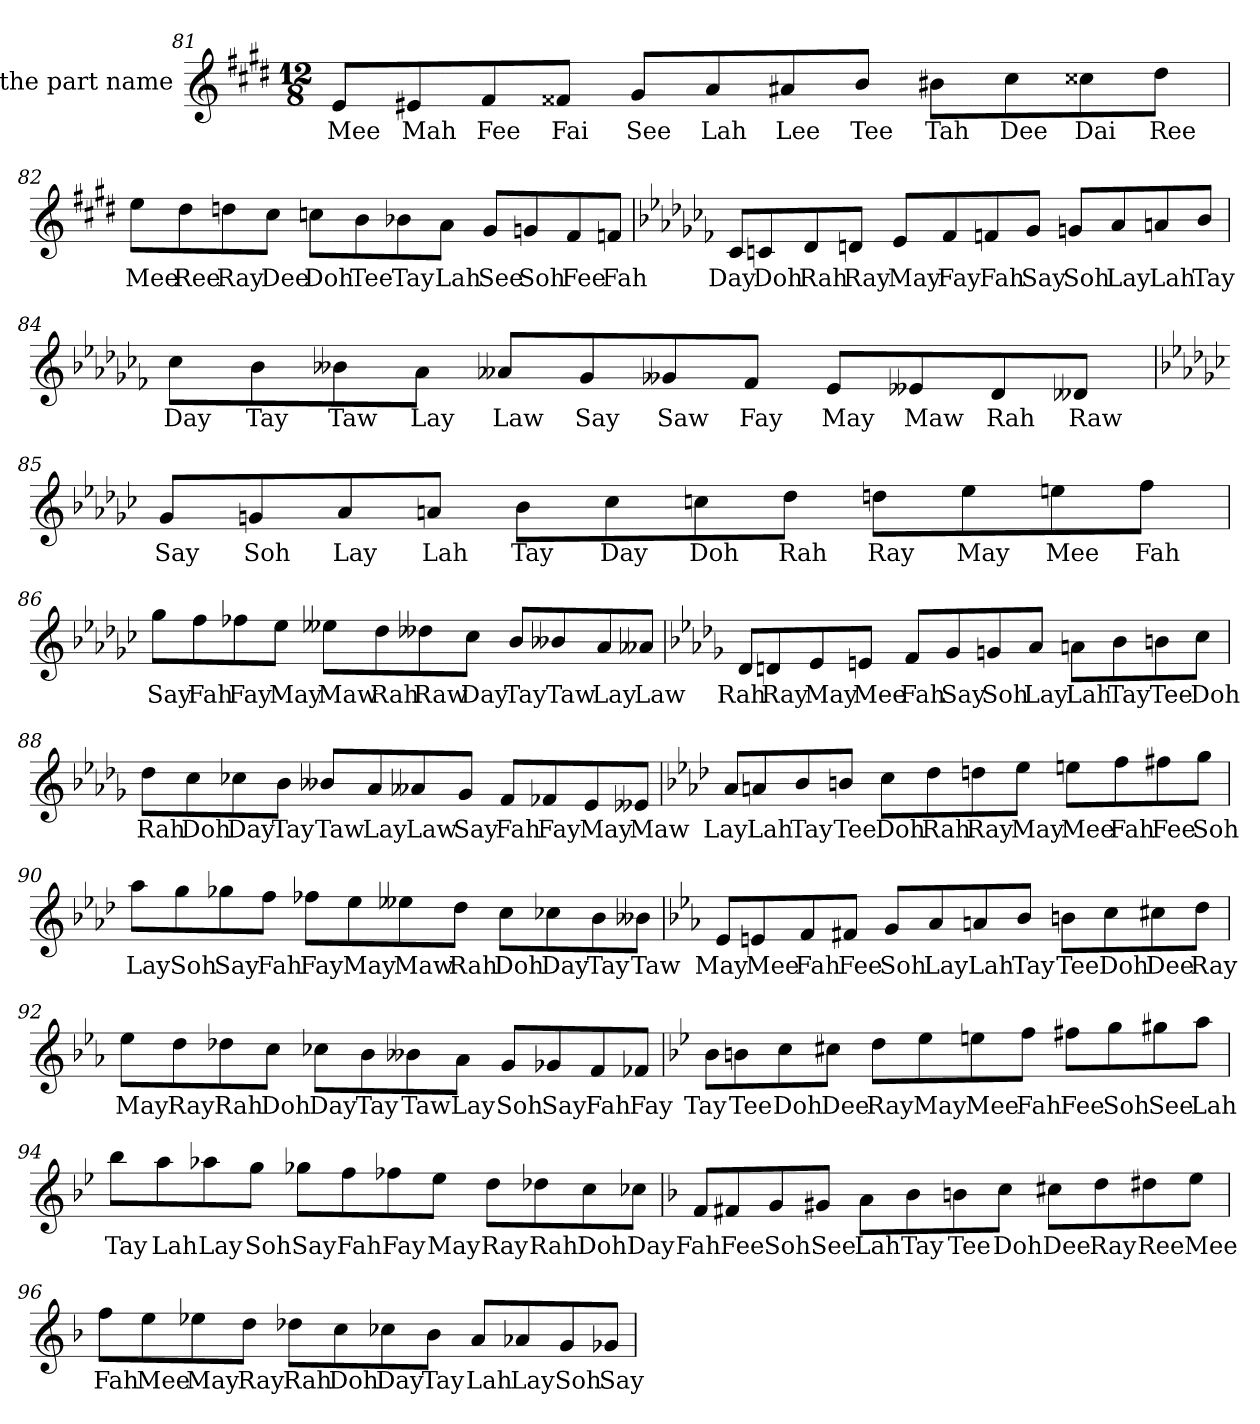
**kern	**text
*part1	*part1
*staff1	*staff1
*I"the part name	*
!!LO:LB:g=z
*clefG2	*
*k[f#c#g#d#]	*
*M12/8	*
=81	=81
8eL	Mee
8e#X	Mah
8f#	Fee
8f##XJ	Fai
8g#L	See
8a	Lah
8a#X	Lee
8bJ	Tee
8b#XL	Tah
8cc#	Dee
8cc##X	Dai
8dd#J	Ree
!!LO:LB:g=z
=82	=82
8eeL	Mee
8dd#	Ree
8ddn	Ray
8cc#J	Dee
8ccnL	Doh
8b	Tee
8b-X	Tay
8aJ	Lah
8g#L	See
8gn	Soh
8f#	Fee
8fnJ	Fah
!!LO:LB:g=z
=83	=83
*k[b-e-a-d-g-c-f-]	*
8c-L	Day
8cn	Doh
8d-	Rah
8dnJ	Ray
8e-L	May
8f-	Fay
8fn	Fah
8g-J	Say
8gnL	Soh
8a-	Lay
8an	Lah
8b-J	Tay
!!LO:LB:g=z
=84	=84
8cc-L	Day
8b-	Tay
8b--X	Taw
8a-J	Lay
8a--XL	Law
8g-	Say
8g--X	Saw
8f-J	Fay
8e-L	May
8e--X	Maw
8d-	Rah
8d--XJ	Raw
!!LO:LB:g=z
=85	=85
*k[b-e-a-d-g-c-]	*
8g-L	Say
8gn	Soh
8a-	Lay
8anJ	Lah
8b-L	Tay
8cc-	Day
8ccn	Doh
8dd-J	Rah
8ddnL	Ray
8ee-	May
8een	Mee
8ffJ	Fah
!!LO:LB:g=z
=86	=86
8gg-L	Say
8ff	Fah
8ff-X	Fay
8ee-J	May
8ee--XL	Maw
8dd-	Rah
8dd--X	Raw
8cc-J	Day
8b-L	Tay
8b--X	Taw
8a-	Lay
8a--XJ	Law
!!LO:LB:g=z
=87	=87
*k[b-e-a-d-g-]	*
8d-L	Rah
8dn	Ray
8e-	May
8enJ	Mee
8fL	Fah
8g-	Say
8gn	Soh
8a-J	Lay
8anL	Lah
8b-	Tay
8bn	Tee
8ccJ	Doh
!!LO:LB:g=z
=88	=88
8dd-L	Rah
8cc	Doh
8cc-X	Day
8b-J	Tay
8b--XL	Taw
8a-	Lay
8a--X	Law
8g-J	Say
8fL	Fah
8f-X	Fay
8e-	May
8e--XJ	Maw
!!LO:LB:g=z
=89	=89
*k[b-e-a-d-]	*
8a-L	Lay
8an	Lah
8b-	Tay
8bnJ	Tee
8ccL	Doh
8dd-	Rah
8ddn	Ray
8ee-J	May
8eenL	Mee
8ff	Fah
8ff#X	Fee
8ggJ	Soh
!!LO:LB:g=z
=90	=90
8aa-L	Lay
8gg	Soh
8gg-X	Say
8ffJ	Fah
8ff-XL	Fay
8ee-	May
8ee--X	Maw
8dd-J	Rah
8ccL	Doh
8cc-X	Day
8b-	Tay
8b--XJ	Taw
!!LO:LB:g=z
=91	=91
*k[b-e-a-]	*
8e-L	May
8en	Mee
8f	Fah
8f#XJ	Fee
8gL	Soh
8a-	Lay
8an	Lah
8b-J	Tay
8bnL	Tee
8cc	Doh
8cc#X	Dee
8ddJ	Ray
!!LO:LB:g=z
=92	=92
8ee-L	May
8dd	Ray
8dd-X	Rah
8ccJ	Doh
8cc-XL	Day
8b-	Tay
8b--X	Taw
8a-J	Lay
8gL	Soh
8g-X	Say
8f	Fah
8f-XJ	Fay
!!LO:LB:g=z
=93	=93
*k[b-e-]	*
8b-L	Tay
8bn	Tee
8cc	Doh
8cc#XJ	Dee
8ddL	Ray
8ee-	May
8een	Mee
8ffJ	Fah
8ff#XL	Fee
8gg	Soh
8gg#X	See
8aaJ	Lah
!!LO:LB:g=z
=94	=94
8bb-L	Tay
8aa	Lah
8aa-X	Lay
8ggJ	Soh
8gg-XL	Say
8ff	Fah
8ff-X	Fay
8ee-J	May
8ddL	Ray
8dd-X	Rah
8cc	Doh
8cc-XJ	Day
!!LO:LB:g=z
=95	=95
*k[b-]	*
8fL	Fah
8f#X	Fee
8g	Soh
8g#XJ	See
8aL	Lah
8b-	Tay
8bn	Tee
8ccJ	Doh
8cc#XL	Dee
8dd	Ray
8dd#X	Ree
8eeJ	Mee
!!LO:LB:g=z
=96	=96
8ffL	Fah
8ee	Mee
8ee-X	May
8ddJ	Ray
8dd-XL	Rah
8cc	Doh
8cc-X	Day
8b-J	Tay
8aL	Lah
8a-X	Lay
8g	Soh
8g-XJ	Say
=	=
*-	*-
